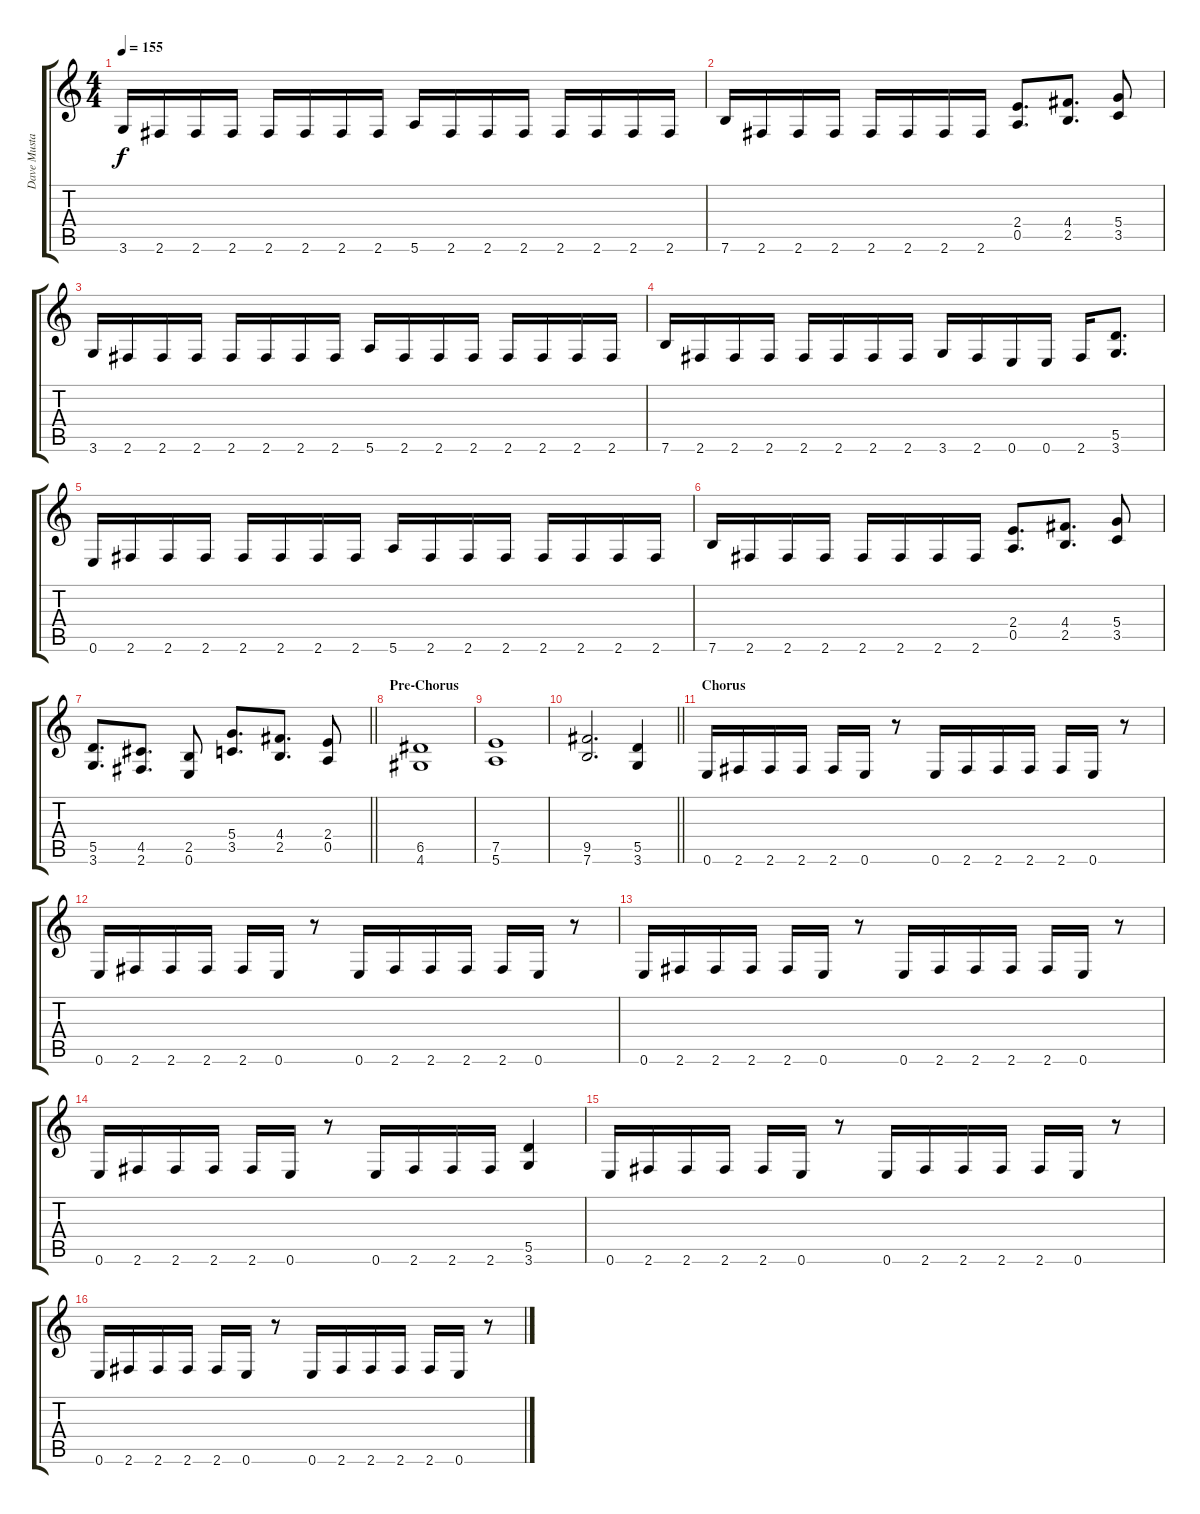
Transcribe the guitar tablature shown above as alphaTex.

\track ("Dave Mustaine" "Dave Musta") {instrument distortionguitar}
\staff {score tabs}
\tuning (E4 B3 G3 D3 A2 E2) {hide}
\ts (4 4)
\tempo 155
\clef g2
\ks c
3.6.16{dy f} 2.6.16 2.6.16 2.6.16 2.6.16 2.6.16 2.6.16 2.6.16 5.6.16 2.6.16 2.6.16 2.6.16 2.6.16 2.6.16 2.6.16 2.6.16 |
7.6.16 2.6.16 2.6.16 2.6.16 2.6.16 2.6.16 2.6.16 2.6.16 (2.4 0.5).8{d} (4.4 2.5).8{d} (5.4 3.5).8 |
3.6.16 2.6.16 2.6.16 2.6.16 2.6.16 2.6.16 2.6.16 2.6.16 5.6.16 2.6.16 2.6.16 2.6.16 2.6.16 2.6.16 2.6.16 2.6.16 |
7.6.16 2.6.16 2.6.16 2.6.16 2.6.16 2.6.16 2.6.16 2.6.16 3.6.16 2.6.16 0.6.16 0.6.16 2.6.16 (5.5 3.6).8{d} |
0.6.16 2.6.16 2.6.16 2.6.16 2.6.16 2.6.16 2.6.16 2.6.16 5.6.16 2.6.16 2.6.16 2.6.16 2.6.16 2.6.16 2.6.16 2.6.16 |
7.6.16 2.6.16 2.6.16 2.6.16 2.6.16 2.6.16 2.6.16 2.6.16 (2.4 0.5).8{d} (4.4 2.5).8{d} (5.4 3.5).8 |
\barLineRight lightlight
(5.5 3.6).8{d} (4.5 2.6).8{d} (2.5 0.6).8 (5.4 3.5).8{d} (4.4 2.5).8{d} (2.4 0.5).8 |
\section ("" "Pre-Chorus")
(6.5 4.6).1 |
(7.5 5.6).1 |
\barLineRight lightlight
(9.5 7.6).2{d} (5.5 3.6).4 |
\section ("" "Chorus")
0.6.16 2.6.16 2.6.16 2.6.16 2.6.16 0.6.16 r.8 0.6.16 2.6.16 2.6.16 2.6.16 2.6.16 0.6.16 r.8 |
0.6.16 2.6.16 2.6.16 2.6.16 2.6.16 0.6.16 r.8 0.6.16 2.6.16 2.6.16 2.6.16 2.6.16 0.6.16 r.8 |
0.6.16 2.6.16 2.6.16 2.6.16 2.6.16 0.6.16 r.8 0.6.16 2.6.16 2.6.16 2.6.16 2.6.16 0.6.16 r.8 |
0.6.16 2.6.16 2.6.16 2.6.16 2.6.16 0.6.16 r.8 0.6.16 2.6.16 2.6.16 2.6.16 (5.5 3.6).4 |
0.6.16 2.6.16 2.6.16 2.6.16 2.6.16 0.6.16 r.8 0.6.16 2.6.16 2.6.16 2.6.16 2.6.16 0.6.16 r.8 |
0.6.16 2.6.16 2.6.16 2.6.16 2.6.16 0.6.16 r.8 0.6.16 2.6.16 2.6.16 2.6.16 2.6.16 0.6.16 r.8
